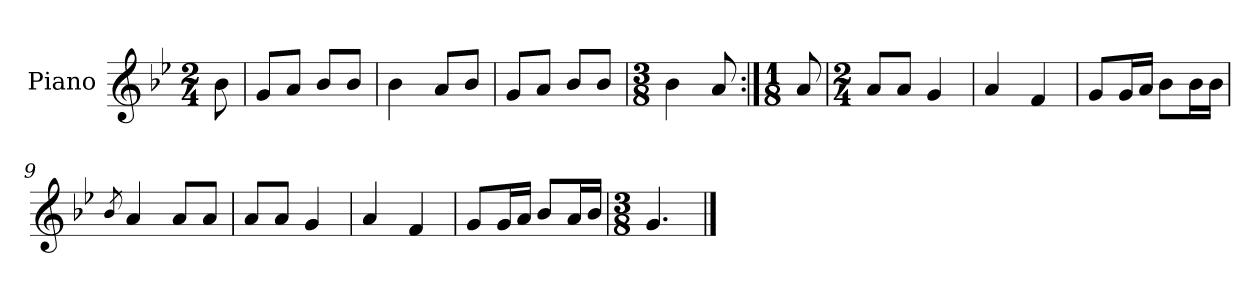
**kern
*part1
*staff1
*I"Piano
*I'Pno.
*clefG2
*k[b-e-]
*M2/4
=
8b-\
=1
8g/L
8a/J
8b-/L
8b-/J
=2
4b-\
8a/L
8b-/J
=3
8g/L
8a/J
8b-/L
8b-/J
=4
*M3/8
4b-\
8a/
=5:|!
*M1/8
8a/
=6
*M2/4
8a/L
8a/J
4g/
=7
4a/
4f/
=8
8g/L
16g/L
16a/JJ
8b-\L
16b-\L
16b-\JJ
=9
8qb-/
4a/
8a/L
8a/J
!!LO:LB:g=z
=10
8a/L
8a/J
4g/
=11
4a/
4f/
=12
8g/L
16g/L
16a/JJ
8b-/L
16a/L
16b-/JJ
=13
*M3/8
4.g/
==
*-
